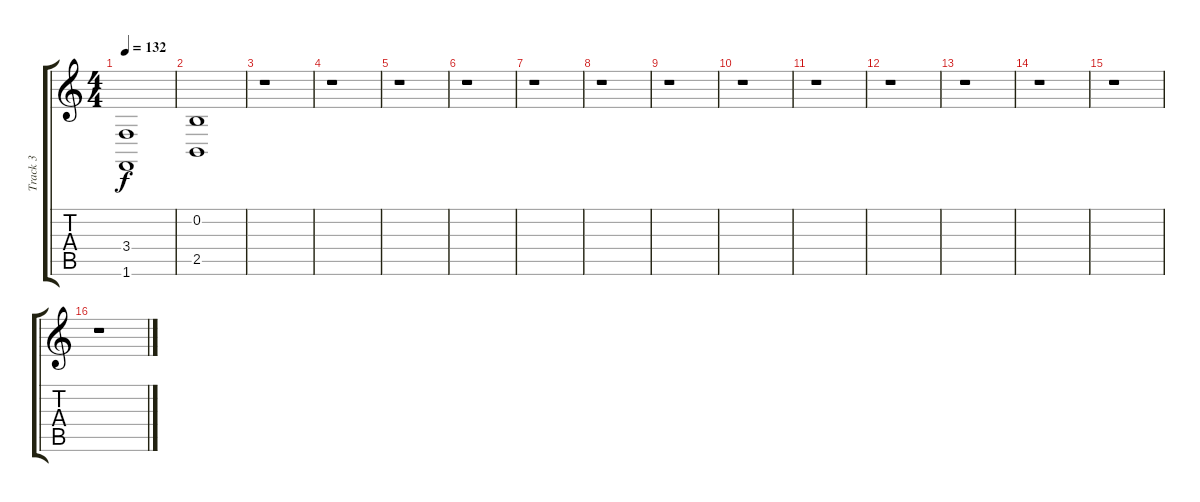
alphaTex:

\track ("Track 3" "Track 3") {instrument honkytonkpiano}
\staff {score tabs}
\tuning (E4 B3 G3 D3 A2 E2) {hide}
\ts (4 4)
\tempo 132
\clef g2
\ks c
(3.4 1.6).1{dy f} |
(0.2 2.5).1 |
r.1 |
r.1 |
r.1 |
r.1 |
r.1 |
r.1 |
r.1 |
r.1 |
r.1 |
r.1 |
r.1 |
r.1 |
r.1 |
r.1
